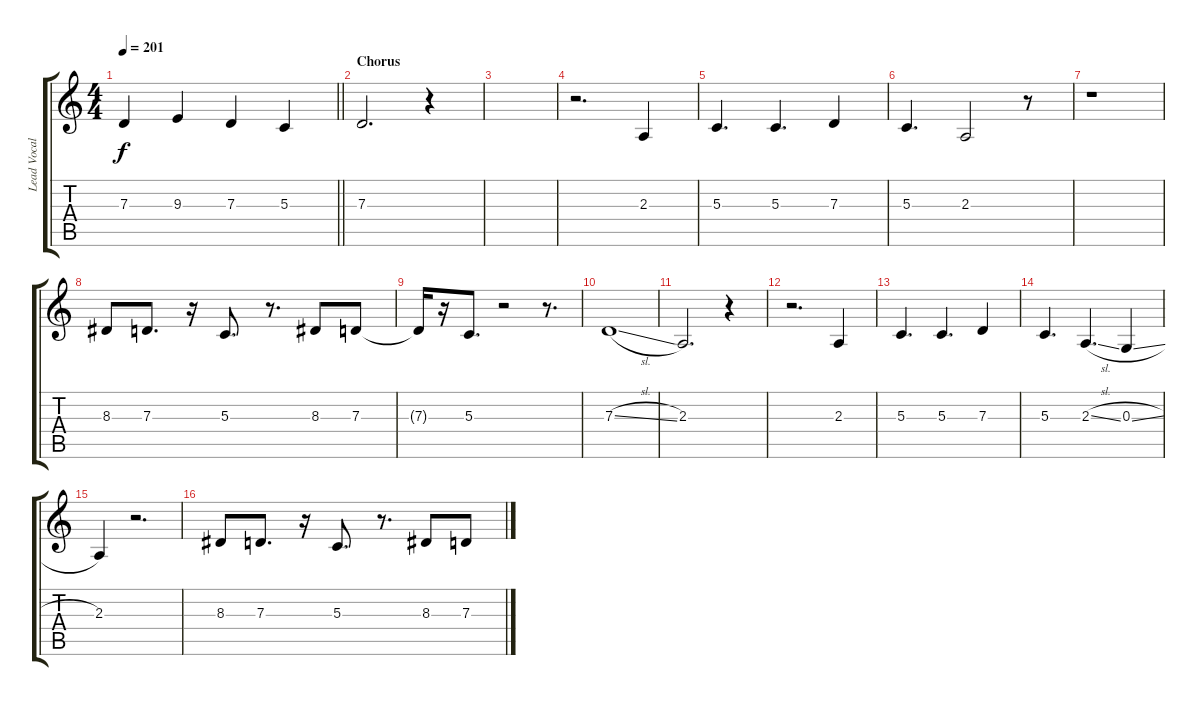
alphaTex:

\track ("Lead Vocals" "Lead Vocal") {instrument harmonica}
\staff {score tabs}
\tuning (E4 B3 G3 D3 A2 E2) {hide}
\ts (4 4)
\tempo 201
\clef g2
\barLineRight lightlight
\ks c
7.3.4{dy f} 9.3.4 7.3.4 5.3.4 |
\section ("" "Chorus")
7.3.2{d} r.4 |
|
r.2{d} 2.3.4 |
5.3.4{d} 5.3.4{d} 7.3.4 |
5.3.4{d} 2.3.2 r.8 |
r.1 |
8.3.8 7.3.8{d} r.16 5.3.8{d} r.8{d} 8.3.8 7.3.8 |
7.3{t}.16 r.16 5.3.8{d} r.2 r.8{d} |
7.3{sl}.1 |
2.3.2{d} r.4 |
r.2{d} 2.3.4 |
5.3.4{d} 5.3.4{d} 7.3.4 |
5.3.4{d} 2.3{sl}.4{d} 0.3{sl}.4 |
2.3.4 r.2{d} |
8.3.8 7.3.8{d} r.16 5.3.8{d} r.8{d} 8.3.8 7.3.8
